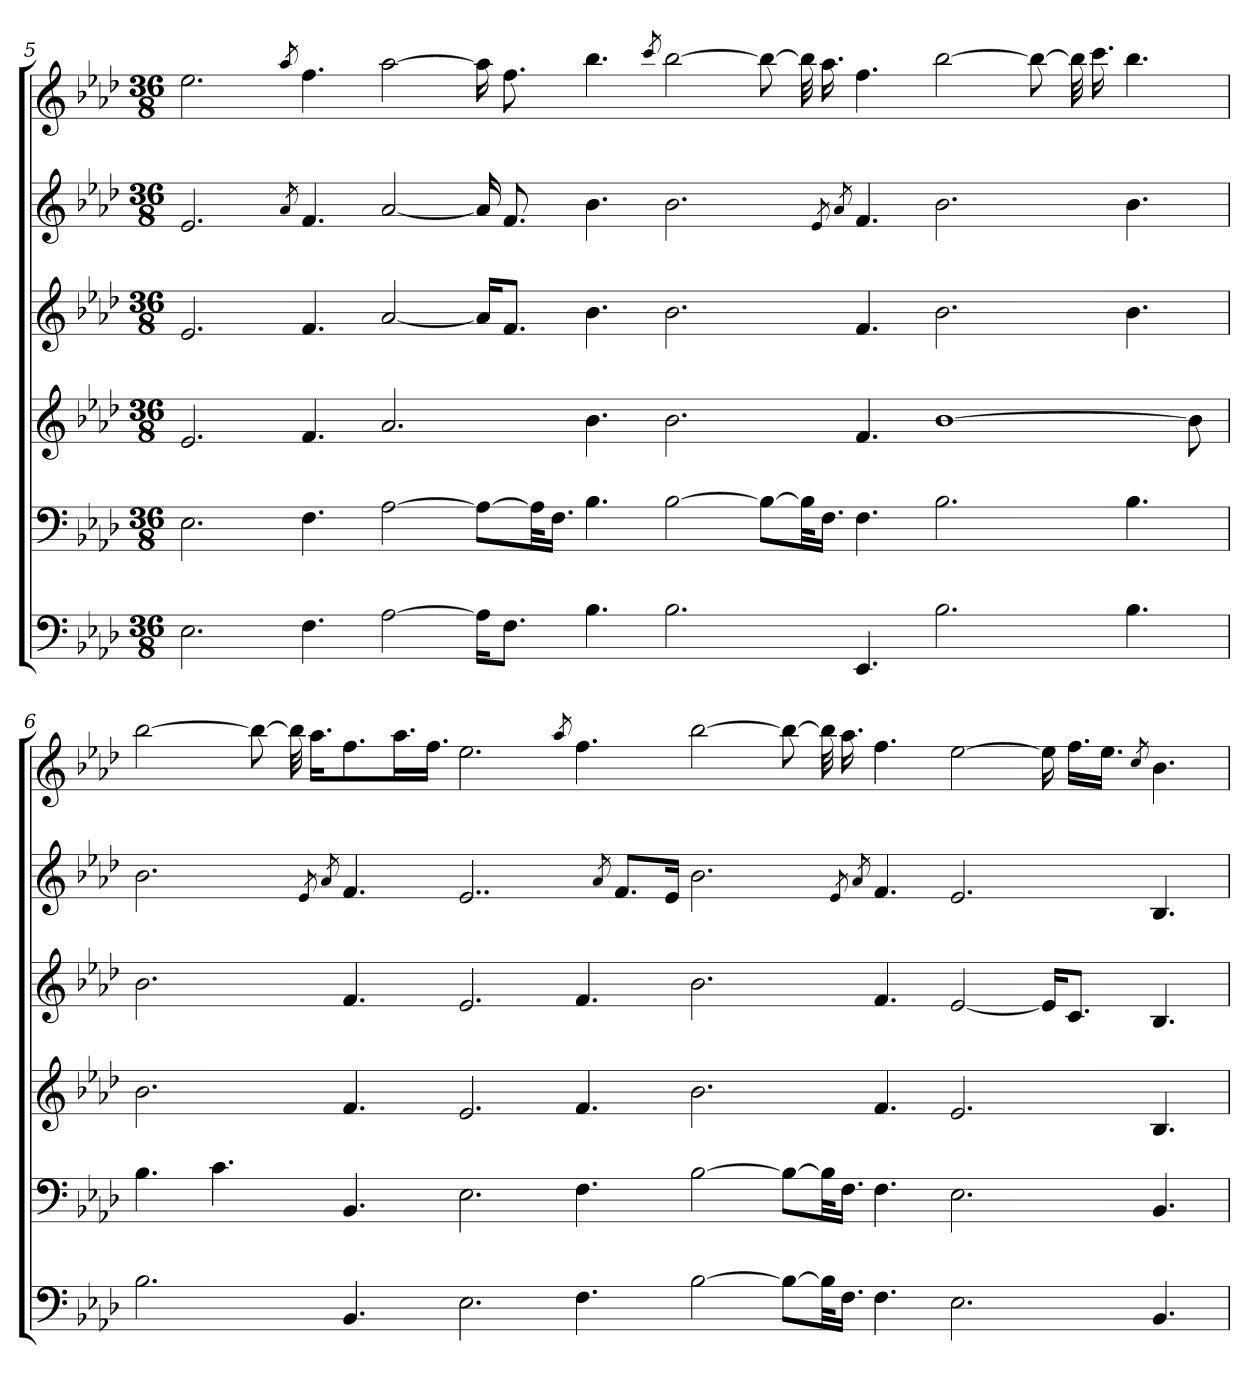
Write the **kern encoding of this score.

**kern	**kern	**kern	**kern	**kern	**kern
*part6	*part5	*part4	*part3	*part2	*part1
*staff6	*staff5	*staff4	*staff3	*staff2	*staff1
*clefF4	*clefF4	*clefG2	*clefG2	*clefG2	*clefG2
*k[b-e-a-d-]	*k[b-e-a-d-]	*k[b-e-a-d-]	*k[b-e-a-d-]	*k[b-e-a-d-]	*k[b-e-a-d-]
*M36/8	*M36/8	*M36/8	*M36/8	*M36/8	*M36/8
=5	=5	=5	=5	=5	=5
2.E-	2.E-	2.e-	2.e-	2.e-	2.ee-
.	.	.	.	8qa-	8qaa-
4.F	4.F	4.f	4.f	4.f	4.ff
[2A-	[2A-	2.a-	[2a-	[2a-	[2aa-
16A-\KL]	8A-\L_	.	16a-/KL]	16a-]	16aa-]
8.F\J	.	.	8.f/J	8.f	8.ff
.	32A-\KL]	.	.	.	.
.	16.F\JJ	.	.	.	.
4.B-	4.B-	4.b-	4.b-	4.b-	4.bb-
.	.	.	.	.	8qccc
2.B-	[2B-	2.b-	2.b-	2.b-	[2bb-
.	8B-\L_	.	.	.	8bb-_
.	32B-\KL]	.	.	.	32bb-]
.	16.F\JJ	.	.	.	16.aa-
.	.	.	.	8qe-	.
.	.	.	.	8qa-	.
4.EE-	4.F	4.f	4.f	4.f	4.ff
2.B-	2.B-	[1b-	2.b-	2.b-	[2bb-
.	.	.	.	.	8bb-_
.	.	.	.	.	32bb-]
.	.	.	.	.	16.ccc
4.B-	4.B-	.	4.b-	4.b-	4.bb-
.	.	8b-]	.	.	.
=6	=6	=6	=6	=6	=6
2.B-	4.B-	2.b-	2.b-	2.b-	[2bb-
.	4.c	.	.	.	.
.	.	.	.	.	8bb-_
.	.	.	.	.	32bb-]
.	.	.	.	.	16.aa-\KL
.	.	.	.	8qe-	.
.	.	.	.	8qa-	.
4.BB-	4.BB-	4.f	4.f	4.f	8.ff\
.	.	.	.	.	16.aa-\L
.	.	.	.	.	16.ff\JJ
2.E-	2.E-	2.e-	2.e-	2..e-	2.ee-
.	.	.	.	.	8qaa-
4.F	4.F	4.f	4.f	.	4.ff
.	.	.	.	8qa-	.
.	.	.	.	8.f/L	.
.	.	.	.	16e-/Jk	.
[2B-	[2B-	2.b-	2.b-	2.b-	[2bb-
8B-\L_	8B-\L_	.	.	.	8bb-_
32B-\KL]	32B-\KL]	.	.	.	32bb-]
16.F\JJ	16.F\JJ	.	.	.	16.aa-
.	.	.	.	8qe-	.
.	.	.	.	8qa-	.
4.F	4.F	4.f	4.f	4.f	4.ff
2.E-	2.E-	2.e-	[2e-	2.e-	[2ee-
.	.	.	16e-/KL]	.	16ee-]
.	.	.	8.c/J	.	16.ff\LL
.	.	.	.	.	16.ee-\JJ
.	.	.	.	.	8qcc
4.BB-	4.BB-	4.B-	4.B-	4.B-	4.b-
=	=	=	=	=	=
*-	*-	*-	*-	*-	*-
